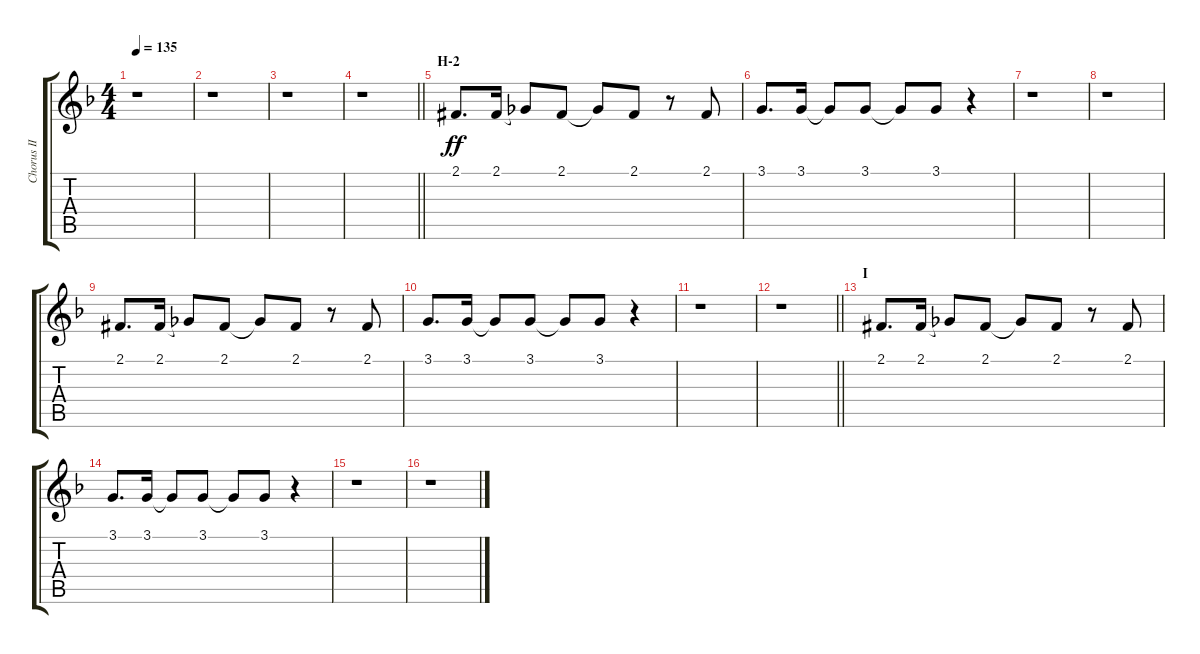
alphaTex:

\track ("Chorus II" "Chorus II") {instrument voiceoohs}
\staff {score tabs}
\tuning (E4 B3 G3 D3 A2 E2) {hide}
\ts (4 4)
\tempo 135
\clef g2
\ks f
r.1{dy ff} |
r.1 |
r.1 |
\barLineRight lightlight
r.1 |
\section ("" "H-2")
2.1{acc #}.8{d} 2.1{acc #}.16 2.1{t}.8 2.1{acc #}.8 2.1{t}.8 2.1{acc #}.8 r.8 2.1{acc #}.8 |
3.1.8{d} 3.1.16 3.1{t}.8 3.1.8 3.1{t}.8 3.1.8 r.4 |
r.1 |
r.1 |
2.1{acc #}.8{d} 2.1{acc #}.16 2.1{t}.8 2.1{acc #}.8 2.1{t}.8 2.1{acc #}.8 r.8 2.1{acc #}.8 |
3.1.8{d} 3.1.16 3.1{t}.8 3.1.8 3.1{t}.8 3.1.8 r.4 |
r.1 |
\barLineRight lightlight
r.1 |
\section ("" "I")
2.1{acc #}.8{d} 2.1{acc #}.16 2.1{t}.8 2.1{acc #}.8 2.1{t}.8 2.1{acc #}.8 r.8 2.1{acc #}.8 |
3.1.8{d} 3.1.16 3.1{t}.8 3.1.8 3.1{t}.8 3.1.8 r.4 |
r.1 |
r.1
